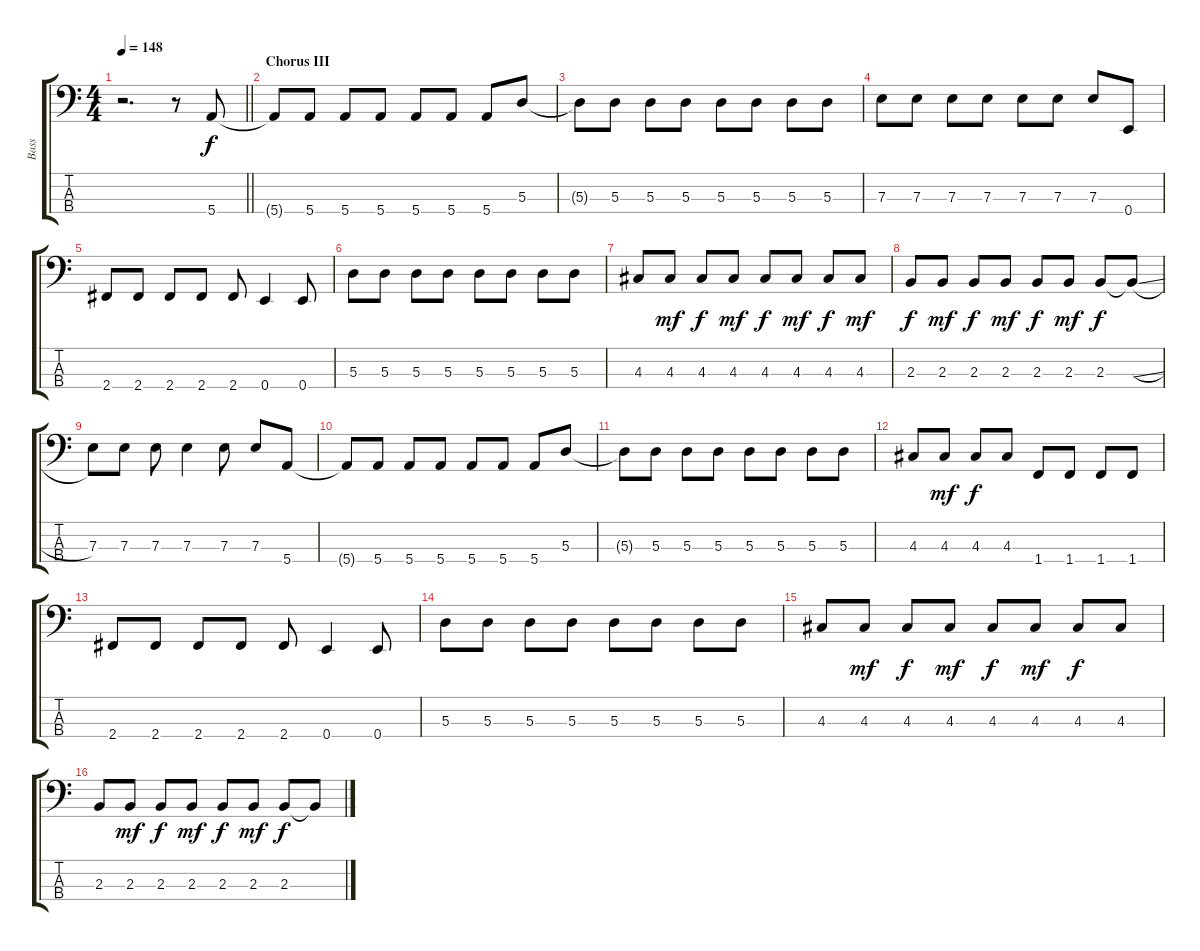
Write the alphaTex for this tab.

\track ("Bass" "Bass") {instrument electricbasspick}
\staff {score tabs}
\tuning (G2 D2 A1 E1) {hide}
\ts (4 4)
\tempo 148
\clef f4
\barLineRight lightlight
\ks c
r.2{d dy fff} r.8 5.4.8{dy f} |
\section ("" "Chorus III")
5.4{t}.8 5.4.8 5.4.8 5.4.8 5.4.8 5.4.8 5.4.8 5.3.8 |
5.3{t}.8 5.3.8 5.3.8 5.3.8 5.3.8 5.3.8 5.3.8 5.3.8 |
7.3.8 7.3.8 7.3.8 7.3.8 7.3.8 7.3.8 7.3.8 0.4.8 |
2.4.8 2.4.8 2.4.8 2.4.8 2.4.8 0.4.4 0.4.8 |
5.3.8 5.3.8 5.3.8 5.3.8 5.3.8 5.3.8 5.3.8 5.3.8 |
4.3.8 4.3.8{dy mf} 4.3.8{dy f} 4.3.8{dy mf} 4.3.8{dy f} 4.3.8{dy mf} 4.3.8{dy f} 4.3.8{dy mf} |
2.3.8{dy f} 2.3.8{dy mf} 2.3.8{dy f} 2.3.8{dy mf} 2.3.8{dy f} 2.3.8{dy mf} 2.3.8{dy f} 2.3{sl t}.8 |
7.3.8 7.3.8 7.3.8 7.3.4 7.3.8 7.3.8 5.4.8 |
5.4{t}.8 5.4.8 5.4.8 5.4.8 5.4.8 5.4.8 5.4.8 5.3.8 |
5.3{t}.8 5.3.8 5.3.8 5.3.8 5.3.8 5.3.8 5.3.8 5.3.8 |
4.3.8 4.3.8{dy mf} 4.3.8{dy f} 4.3.8 1.4.8 1.4.8 1.4.8 1.4.8 |
2.4.8 2.4.8 2.4.8 2.4.8 2.4.8 0.4.4 0.4.8 |
5.3.8 5.3.8 5.3.8 5.3.8 5.3.8 5.3.8 5.3.8 5.3.8 |
4.3.8 4.3.8{dy mf} 4.3.8{dy f} 4.3.8{dy mf} 4.3.8{dy f} 4.3.8{dy mf} 4.3.8{dy f} 4.3.8 |
2.3.8 2.3.8{dy mf} 2.3.8{dy f} 2.3.8{dy mf} 2.3.8{dy f} 2.3.8{dy mf} 2.3.8{dy f} 2.3{sl t}.8
